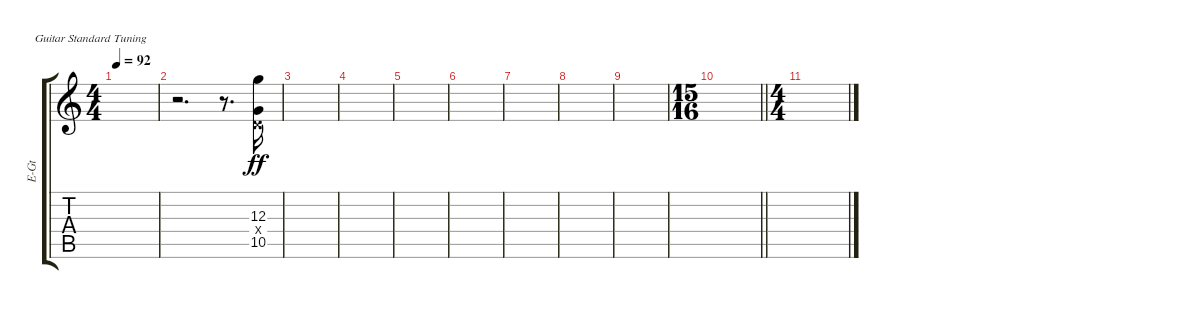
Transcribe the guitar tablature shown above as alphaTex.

\track ("Solo harmonising " "E-Gt") {instrument distortionguitar}
\staff {score tabs}
\tuning (E4 B3 G3 D3 A2 E2)
\ts (4 4)
\tempo 92
\clef g2
\ks c
|
\beaming (8 6 4)
r.2{d} r.8{d} (12.3 0.4{x} 10.5).16{dy ff} |
|
|
|
|
|
|
|
\ts (15 16)
\beaming (8 7)
\barLineRight lightlight
|
\ts (4 4)
\beaming (8 6 4)
